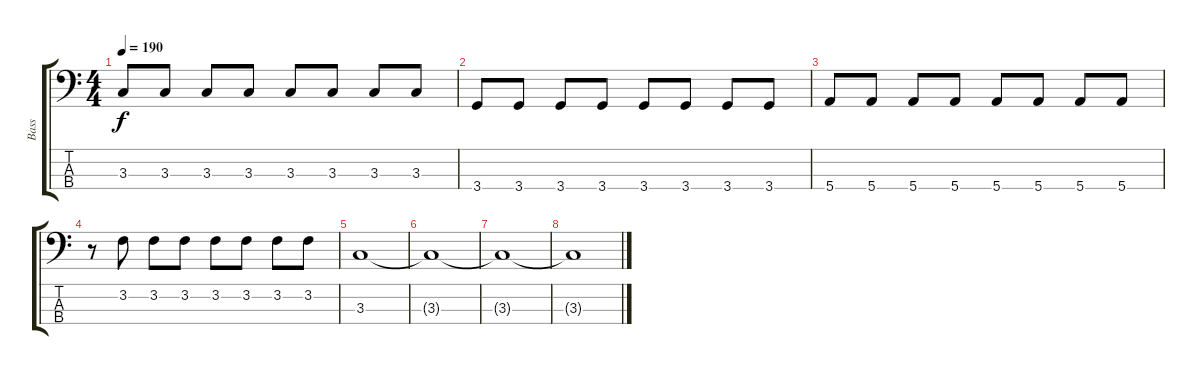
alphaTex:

\track ("Bass" "Bass") {instrument electricbasspick}
\staff {score tabs}
\tuning (G2 D2 A1 E1) {hide}
\ts (4 4)
\tempo 190
\clef f4
\ks c
3.3.8{dy f} 3.3.8 3.3.8 3.3.8 3.3.8 3.3.8 3.3.8 3.3.8 |
3.4.8 3.4.8 3.4.8 3.4.8 3.4.8 3.4.8 3.4.8 3.4.8 |
5.4.8 5.4.8 5.4.8 5.4.8 5.4.8 5.4.8 5.4.8 5.4.8 |
r.8 3.2.8 3.2.8 3.2.8 3.2.8 3.2.8 3.2.8 3.2.8 |
3.3.1 |
3.3{t}.1 |
3.3{t}.1 |
3.3{t}.1
